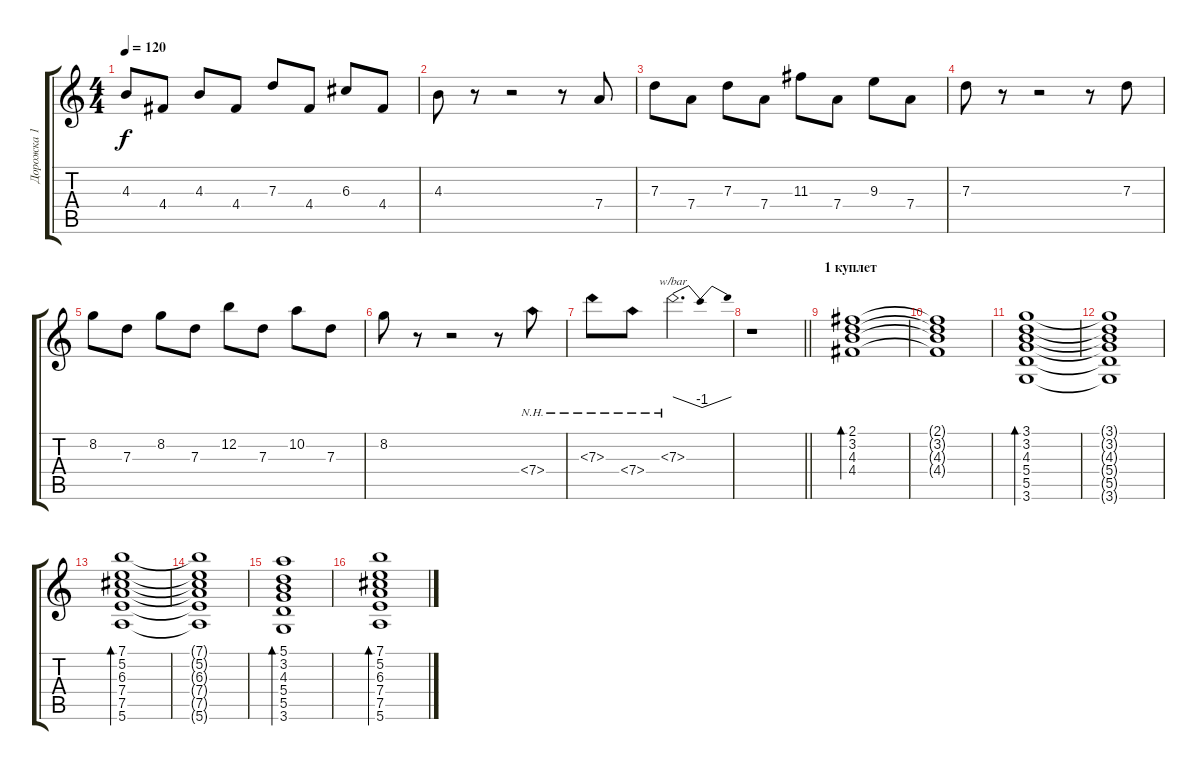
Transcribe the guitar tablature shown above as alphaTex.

\track ("Дорожка 1" "Дорожка 1") {instrument electricguitarjazz}
\staff {score tabs}
\tuning (E4 B3 G3 D3 A2 E2) {hide}
\ts (4 4)
\tempo 120
\clef g2
\ks c
4.3.8{dy f} 4.4.8 4.3.8 4.4.8 7.3.8 4.4.8 6.3.8 4.4.8 |
4.3.8 r.8 r.2 r.8 7.4.8 |
7.3.8 7.4.8 7.3.8 7.4.8 11.3.8 7.4.8 9.3.8 7.4.8 |
7.3.8 r.8 r.2 r.8 7.3.8 |
8.2.8 7.3.8 8.2.8 7.3.8 12.2.8 7.3.8 10.2.8 7.3.8 |
8.2.8 r.8 r.2 r.8 7.4{nh}.8 |
7.3{nh}.8 7.4{nh}.8 7.3{nh}.2{d tbe (dip default 0 0 30 -4 60 0)} |
\barLineRight lightlight
r.1 |
\section ("" "1 куплет")
(2.1 3.2 4.3 4.4).1{bd 240} |
(2.1{t} 3.2{t} 4.3{t} 4.4{t}).1 |
(3.1 3.2 4.3 5.4 5.5 3.6).1{bd 120} |
(3.1{t} 3.2{t} 4.3{t} 5.4{t} 5.5{t} 3.6{t}).1 |
(7.1 5.2 6.3 7.4 7.5 5.6).1{bd 120} |
(7.1{t} 5.2{t} 6.3{t} 7.4{t} 7.5{t} 5.6{t}).1 |
(5.1 3.2 4.3 5.4 5.5 3.6).1{bd 120} |
(7.1 5.2 6.3 7.4 7.5 5.6).1{bd 120}
